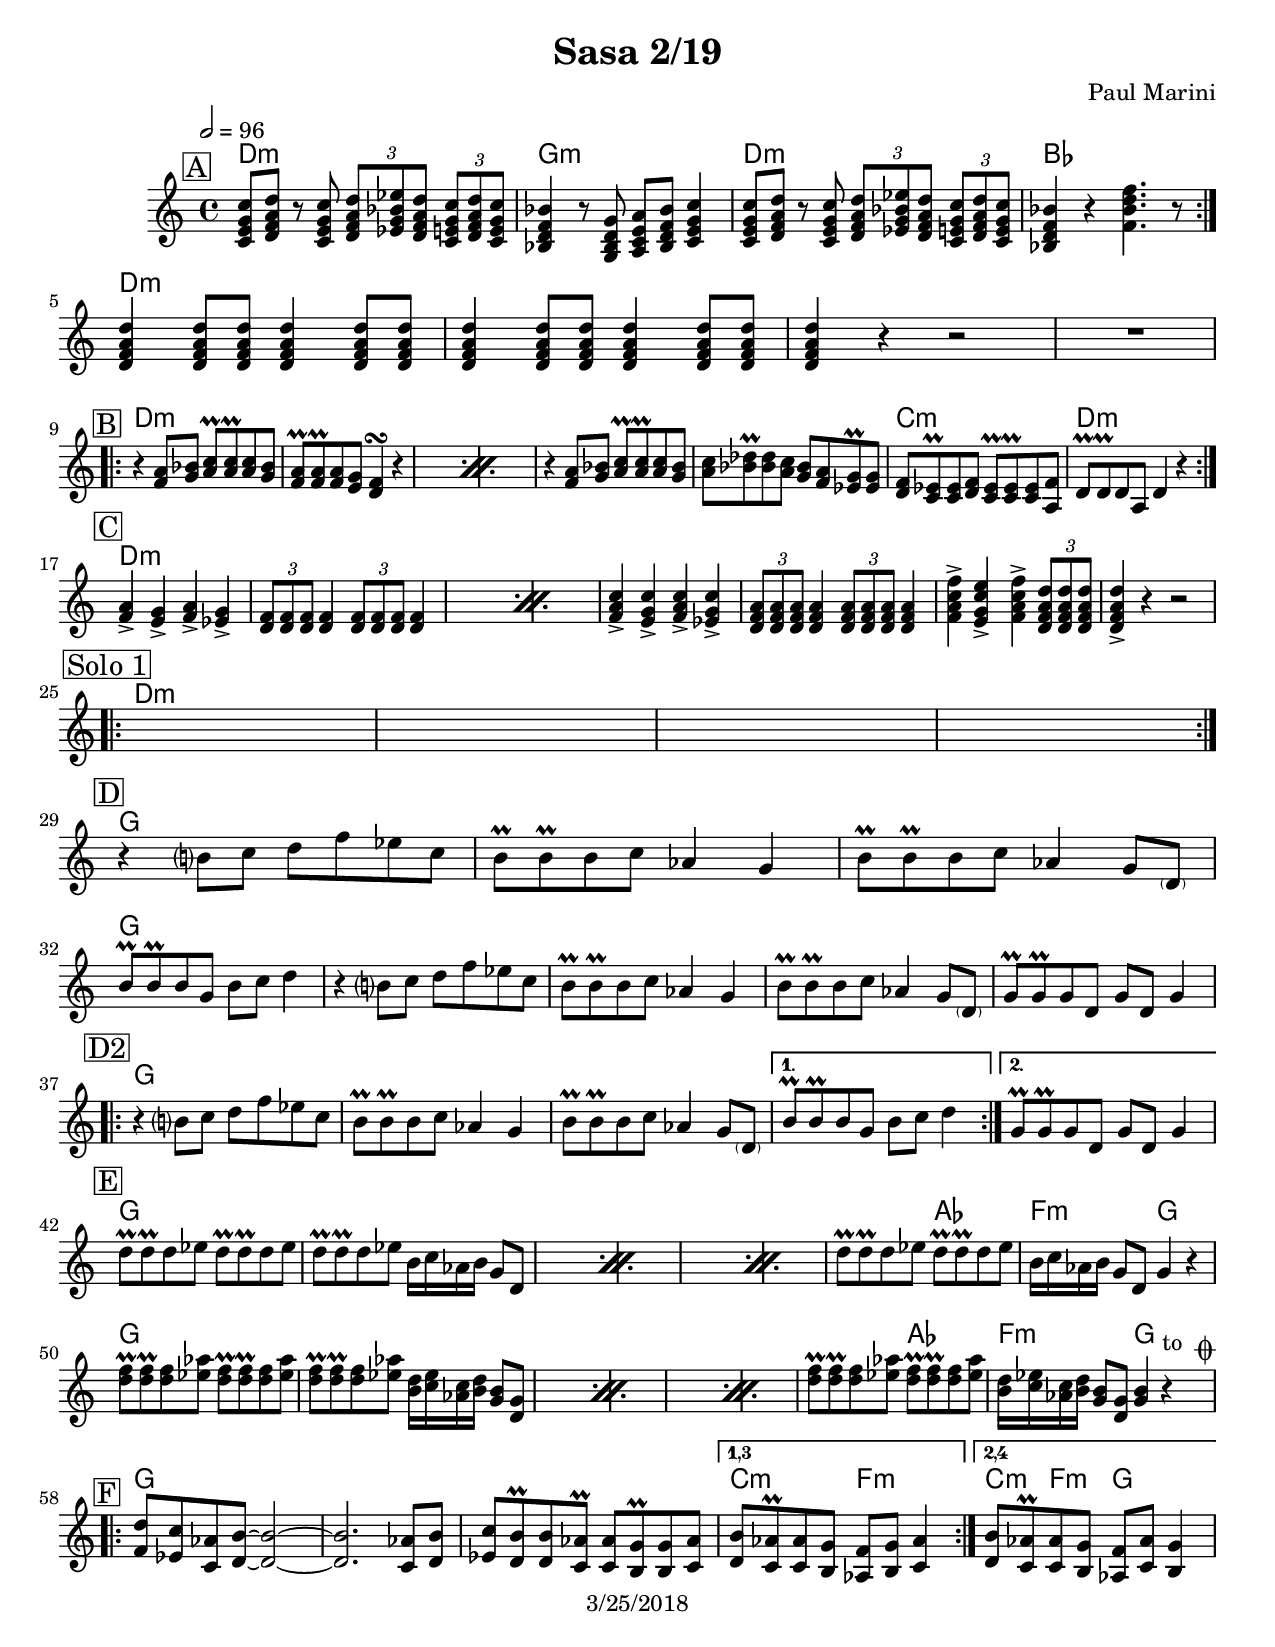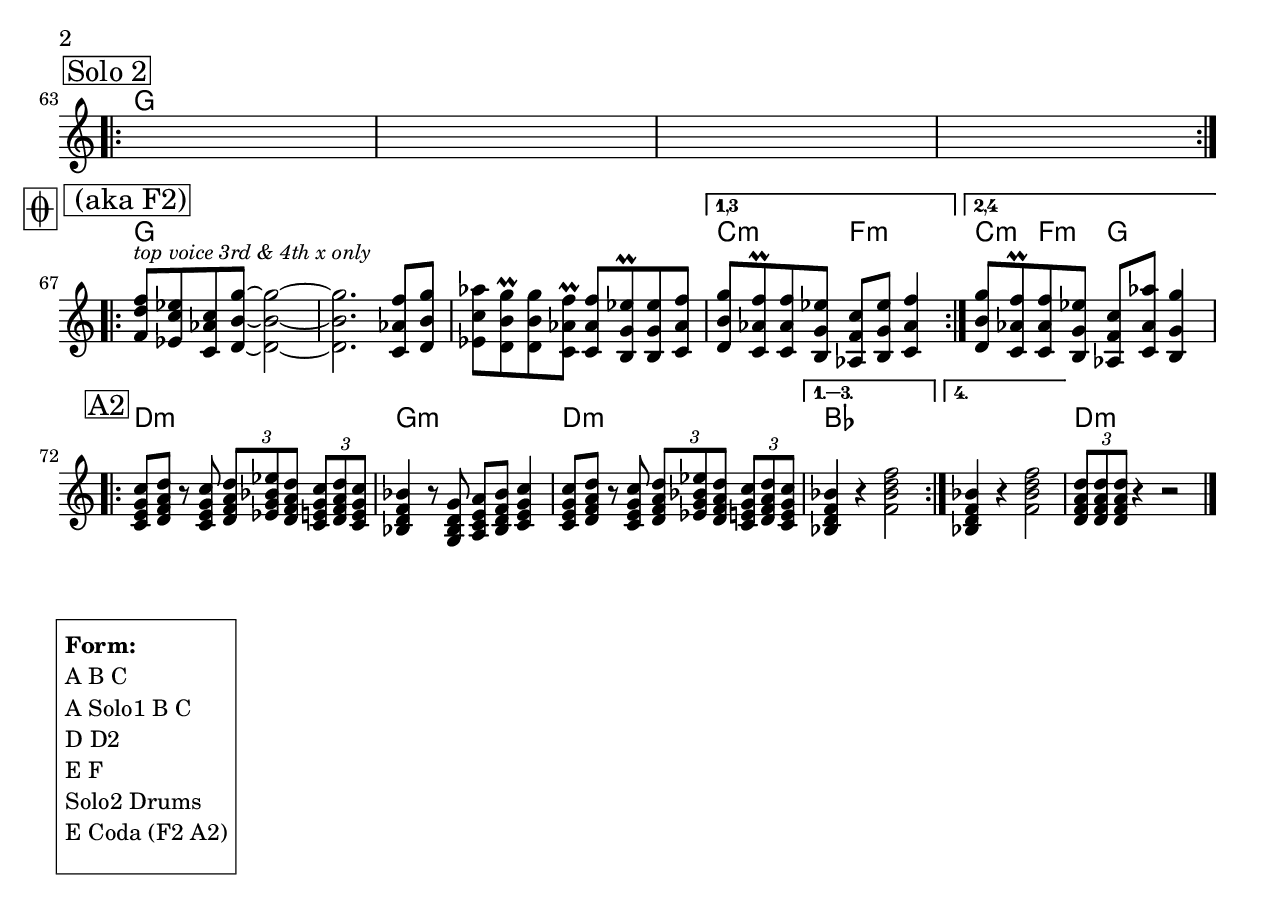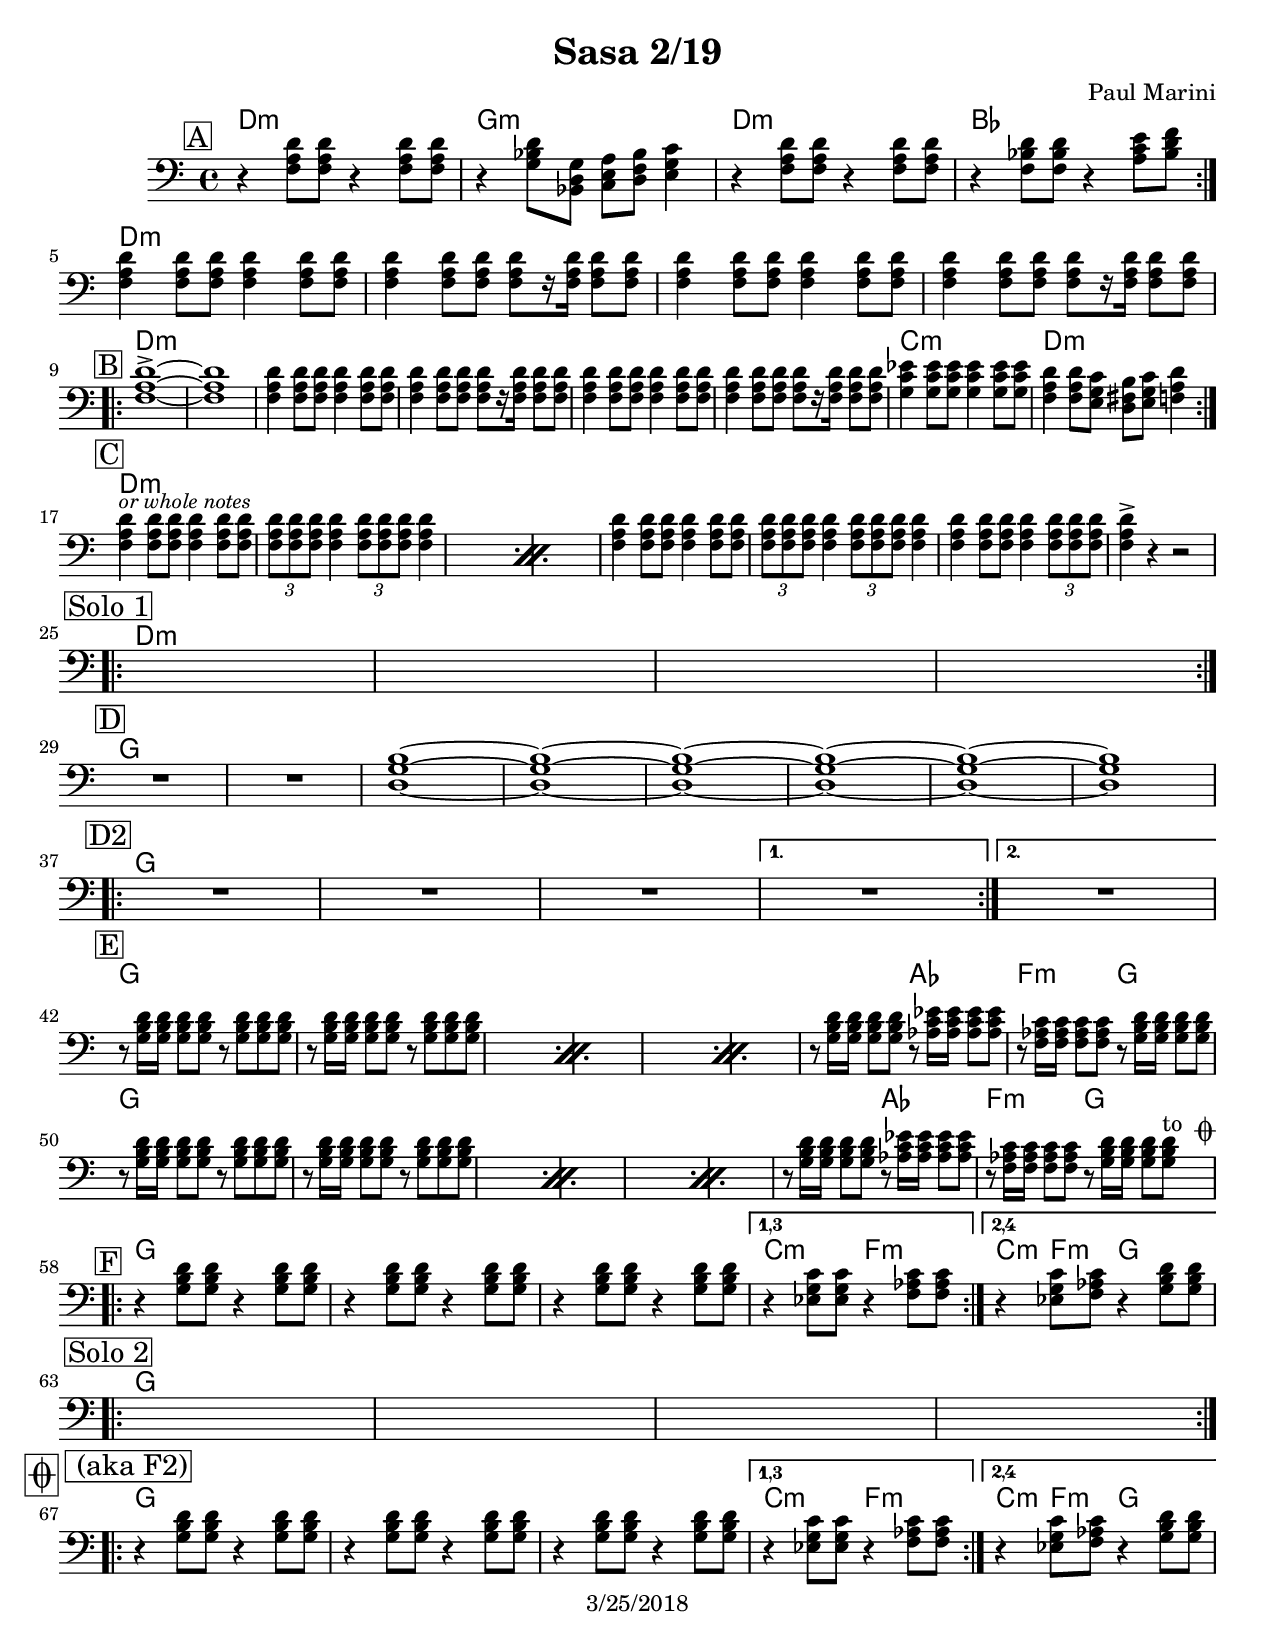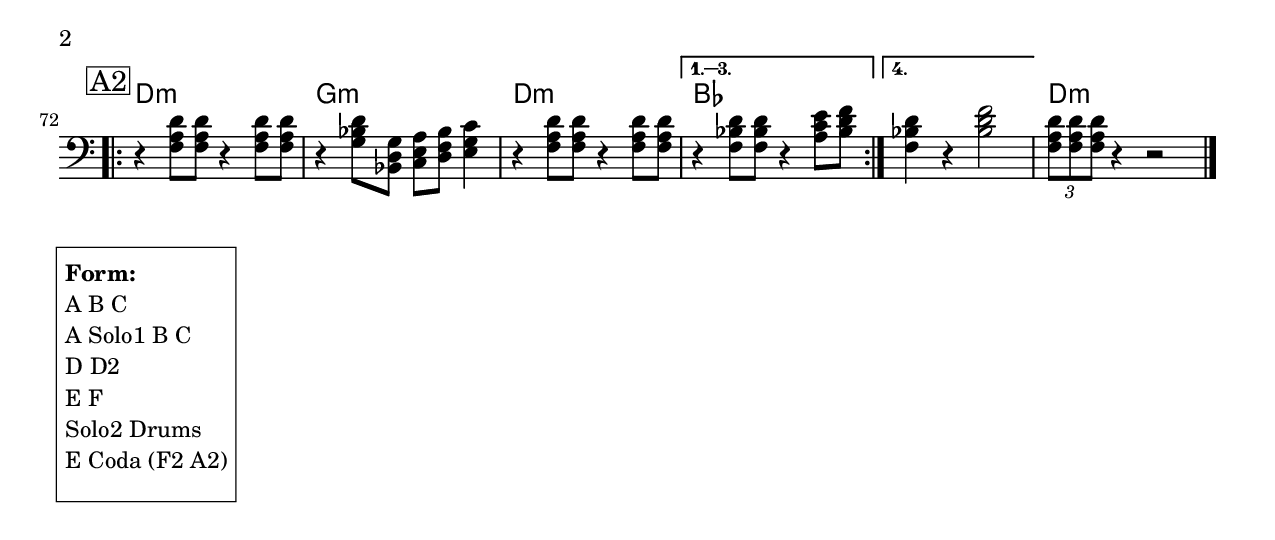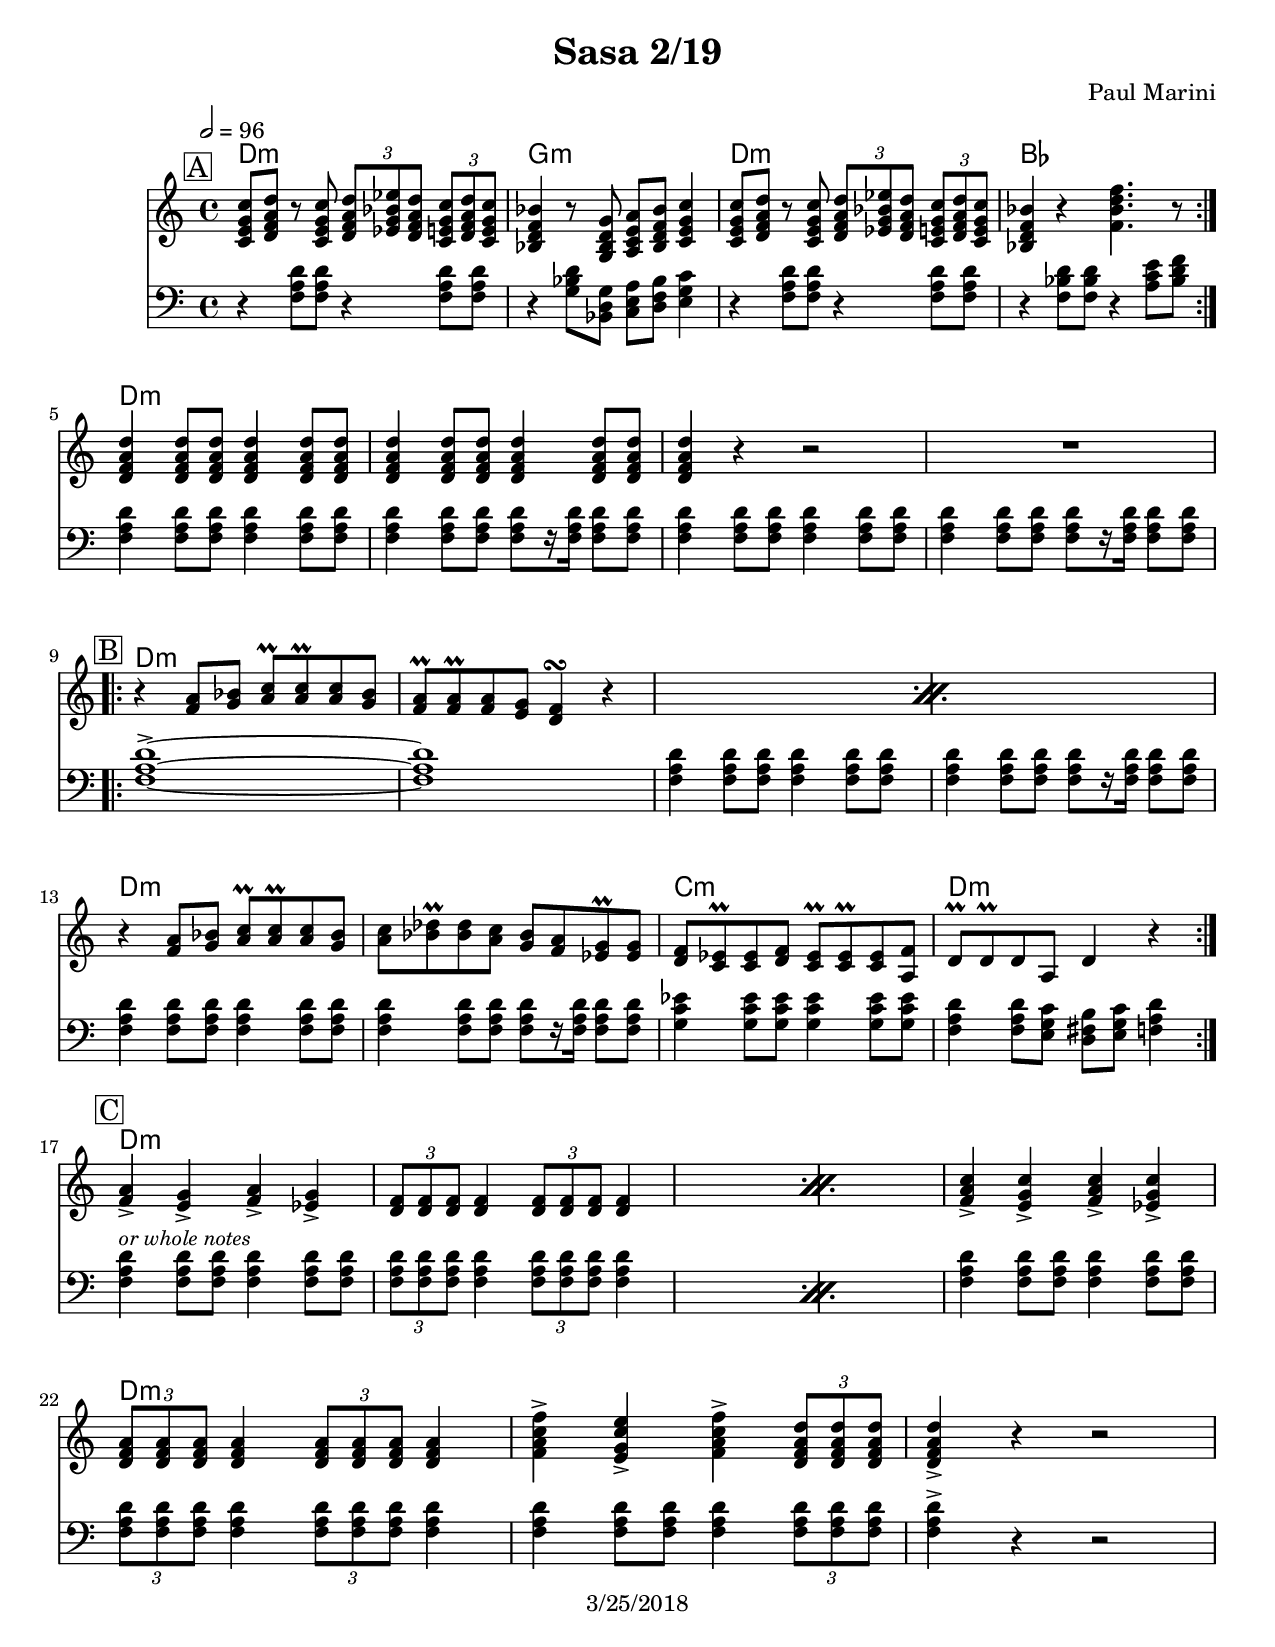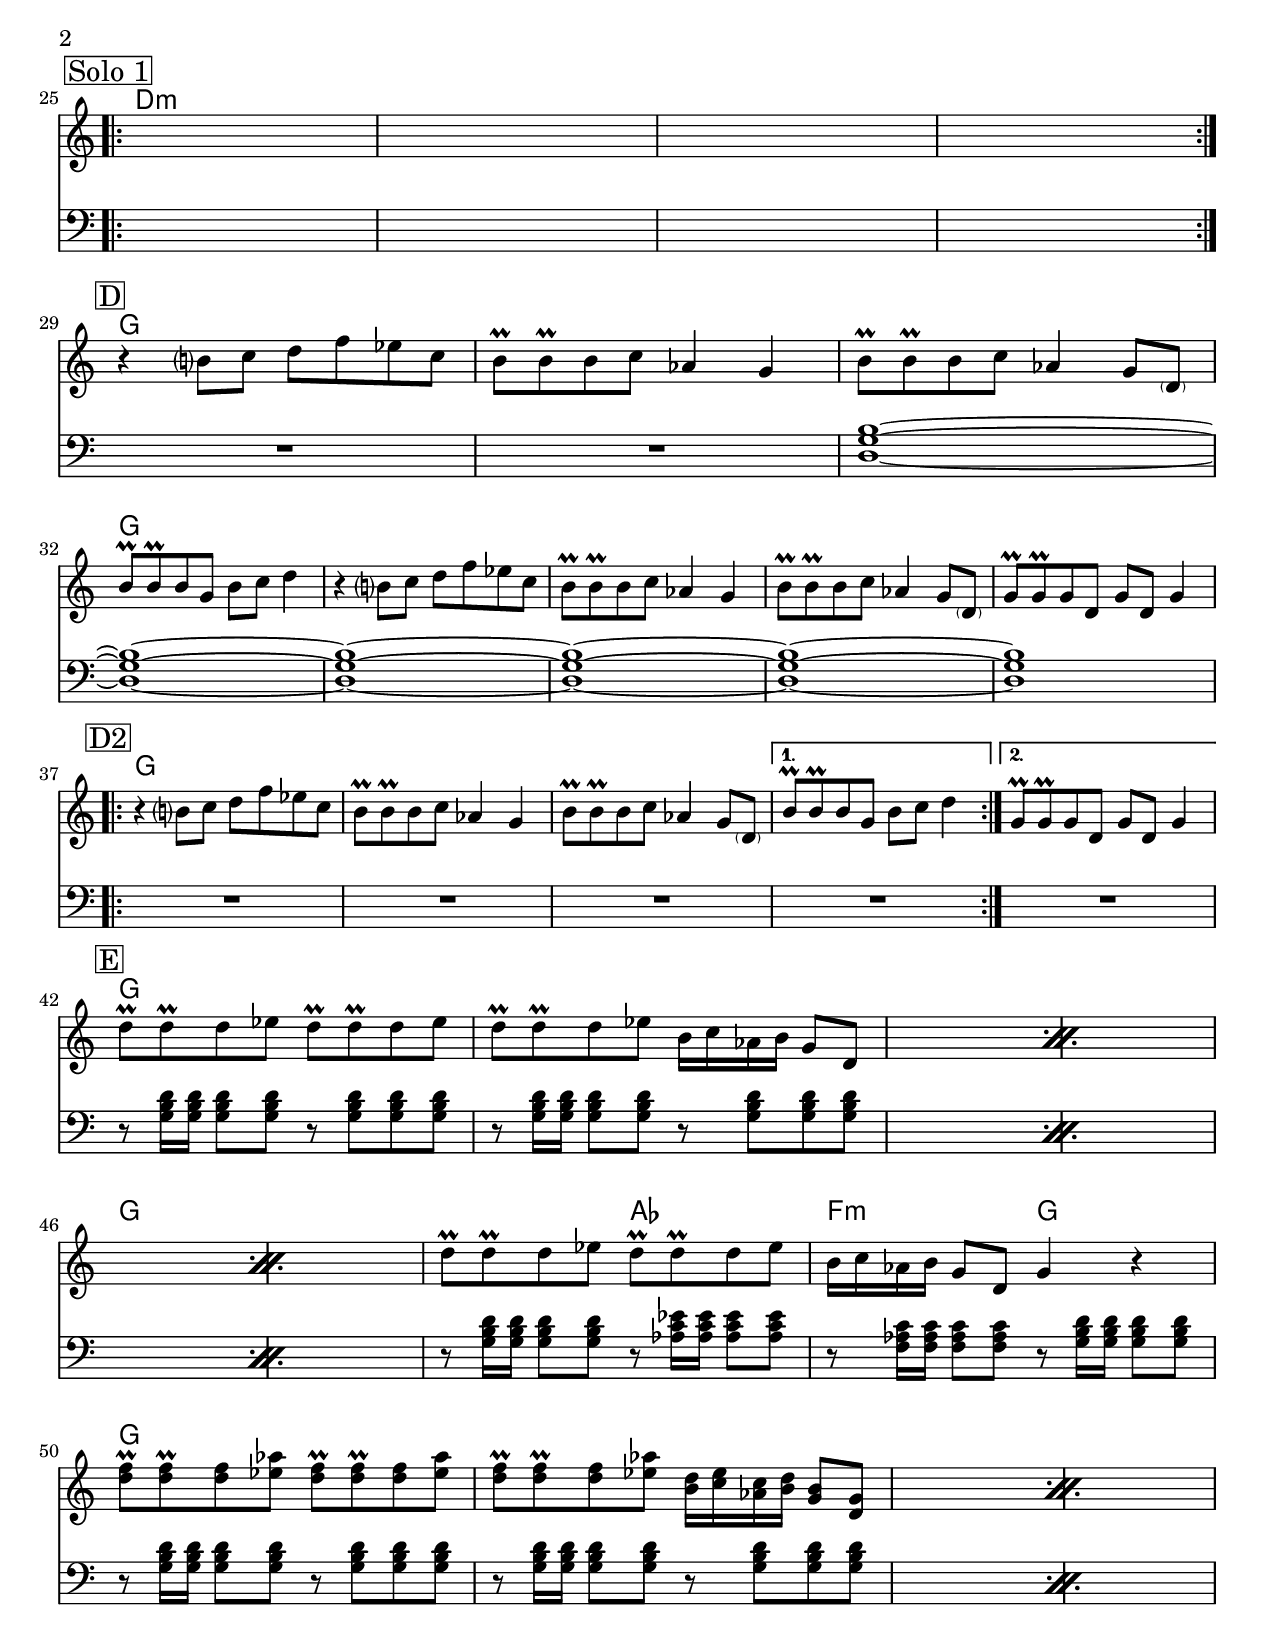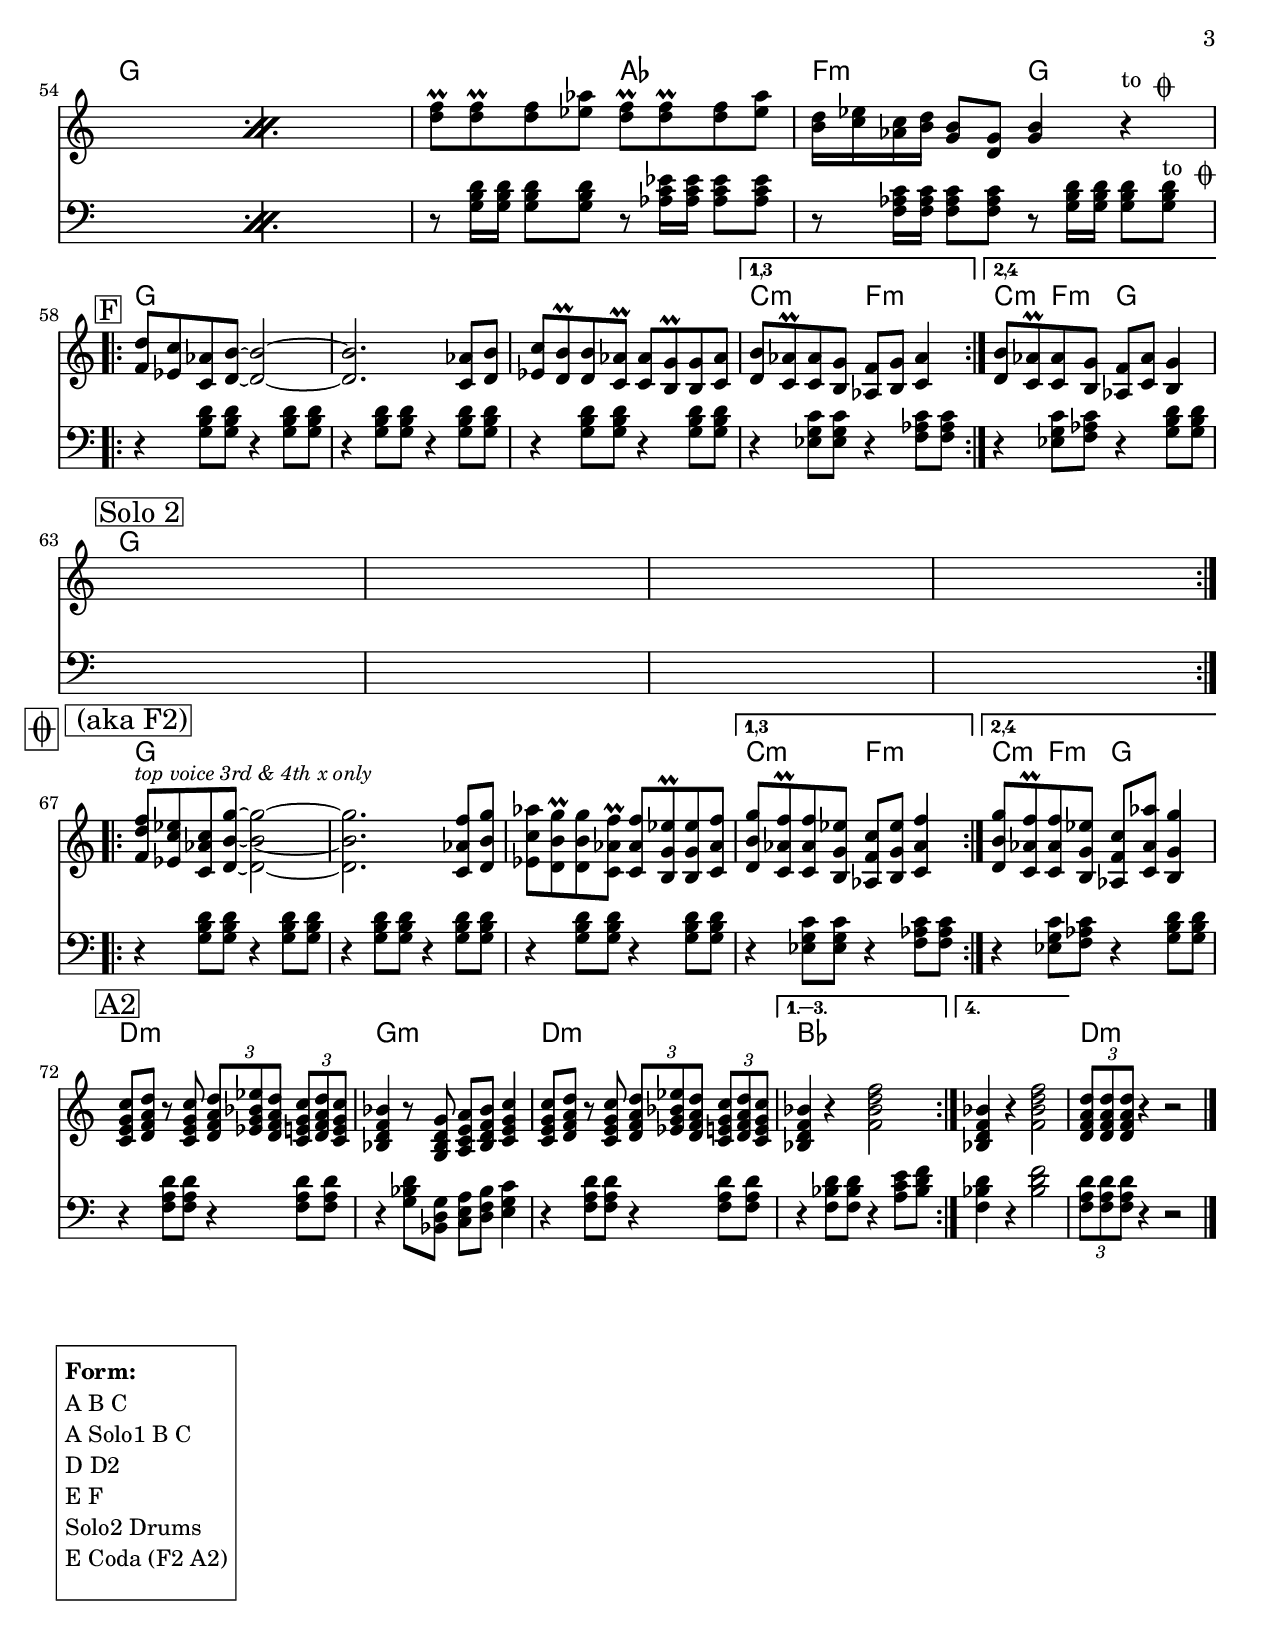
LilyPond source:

\version "2.18.2"

\header {
	title = "Sasa 2/19"
	composer = "Paul Marini"
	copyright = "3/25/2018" %date of latest edits
}
\paper {
  #(set-paper-size "letter")
  }


slash = {
	\override NoteHead #'style = #'slash
	\override Stem #'transparent = ##t
}

noslash = {
	\revert NoteHead #'style
	\revert Stem #'transparent
}

the_form = %Form
	\markup { \box \column {
	\line { " " }
	\line { \bold " Form: " }
	\line { " A B C " }
	\line { " A Solo1 B C " }
	\line { " D D2 " }
	\line { " E F " }
	\line { " Solo2 Drums " }
	\line { " E Coda (F2 A2) " }
	\line { " " }
	}}

test = { \relative c' { \tempo 2 = 96 \set Score.markFormatter = #format-mark-box-letters
}
}

%{ ornament conventions, a/o 10/2017
%	\prall		regular up ornament, metric
%	\lineprall	quick, nonmetric up ornament	(was \mordent)
%	\mordent		regular down ornament, nonmetric	(was \upbow)
%	\prallprall	consecutive up ornaments, metric
% \trill		trill
%	\turn		turn of some sort
%}

melody = { \relative c' { \tempo 2 = 96 \set Score.markFormatter = #format-mark-box-letters

	\mark \markup { \box "A" }
	\repeat volta 2 {
		<c e g c>8 <d f a d> r <c e g c> \times 2/3 { <d f a d>8 <ees g bes ees> <d f a d> } \times 2/3 { <c e g c> <d f a d> <c e g c> } |
		<bes d f bes>4 r8 <g bes d g> <a c e a> <bes d f bes> <c e g c>4 |
		<c e g c>8 <d f a d> r <c e g c> \times 2/3 { <d f a d>8 <ees g bes ees> <d f a d> } \times 2/3 { <c e g c> <d f a d> <c e g c> } |
		<bes d f bes>4 r <f' bes d f>4. r8 |
	} \break
	<d f a d>4 <d f a d>8 <d f a d> <d f a d>4 <d f a d>8 <d f a d> | 
	<d f a d>4 <d f a d>8 <d f a d> <d f a d>4 <d f a d>8 <d f a d> | 
	<d f a d>4 r r2 | R1 | \break

	\mark \markup { \box "B" }
	\repeat volta 2 {
		\repeat percent 2 {
			r4 <f a>8 <g bes> <a c>\prall <a c>\prall <a c> <g bes> | <f a>\prall <f a>\prall <f a> <e g> <d f>4\turn r |
		}
		r4 <f a>8 <g bes> <a c>\prall <a c>\prall <a c> <g bes> | <a c> <bes des>\prall <bes des> <a c> <g bes> <f a> <ees g>\prall <ees g> |
		<d f> <c ees>\prall <c ees> <d f> <c ees>8\prall <c ees>\prall <c ees> <a f'> |
		d\prall d\prall d a d4 r |
	} \break

	\mark \markup { \box "C" }
	\repeat percent 2 {
		<f a>4-> <e g>-> <f a>-> <ees g>-> | 
		\times 2/3 { <d f>8 <d f> <d f> } <d f>4 \times 2/3 { <d f>8 <d f> <d f> } <d f>4 | 
	}
		<f a c>4-> <e g c>-> <f a c>-> <ees g c>-> | 
		\times 2/3 { <d f a>8 <d f a> <d f a> } <d f a>4 \times 2/3 { <d f a>8 <d f a> <d f a> } <d f a>4 | 
		<f a c f>4-> <e g c e>-> <f a c f>-> \times 2/3 { <d f a d>8 <d f a d> <d f a d> } |
		<d f a d>4-> r r2 | \break

	\mark \markup { \box "Solo 1" }
	\repeat volta 2 {
		s1 | s1 | s1 | s1 | 
	} \break

	\mark \markup { \box "D" }
		r4 b'?8 c d f ees c | b\prall b\prall b c aes4 g | 
		b8\prall b\prall b c aes4 g8 \parenthesize d | 
		b'\prall b\prall b g b c d4 | 
		r4 b?8 c d f ees c | b\prall b\prall b c aes4 g | 
		b8\prall b\prall b c aes4 g8 \parenthesize d | 
		g8\prall g\prall g d g d g4 | 
		 \break
		 
	\mark \markup { \box "D2" }
	\repeat volta 2 {
		r4 b?8 c d f ees c | b\prall b\prall b c aes4 g | 
		b8\prall b\prall b c aes4 g8 \parenthesize d | 
	}
		\alternative {
			{ b'\prall b\prall b g b c d4 | }
			{ g,8\prall g\prall g d g d g4 | }
		} \break

	\mark \markup { \box "E" }
	\repeat percent 3 {
		d'8\prall d\prall d ees d8\prall d\prall d ees |
		d8\prall d\prall d ees b16 c aes b g8 d |
	}
	d'8\prall d\prall d ees d8\prall d\prall d ees |
	b16 c aes b g8 d g4 r | \break

	\repeat percent 3 {
		<d' f>8\prall <d f>\prall <d f> <ees aes> <d f>8\prall <d f>\prall <d f> <ees aes> |
		<d f>8\prall <d f>\prall <d f> <ees aes> <b d>16 <c ees> <aes c> <b d> <g b>8 <d g> |
	}
	<d' f>8\prall <d f>\prall <d f> <ees aes> <d f>8\prall <d f>\prall <d f> <ees aes> |
	<b d>16 <c ees> <aes c> <b d> <g b>8 <d g> <g b>4 r^\markup { "to " \musicglyph #"scripts.coda" }  | \break

	\mark \markup { \box "F" }
	\repeat volta 2 {
		<f d'>8 <ees c'> <c aes'> <d b'>~ <d b'>2~ | <d b'>2. <c aes'>8 <d b'> |
		<ees c'> <d b'>\prall <d b'> <c aes'>\prall <c aes'> <b g'>\prall <b g'> <c aes'> |
	}
	  \set Score.repeatCommands = #'((volta "1,3"))
		{ <d b'>8 <c aes'>\prall <c aes'> <b g'> <aes f'> <b g'> <c aes'>4 | }
	  \set Score.repeatCommands = #'((volta #f) (volta "2,4") end-repeat)
		{ <d b'>8 <c aes'>\prall <c aes'> <b g'> <aes f'> <c aes'> <b g'>4 | }
	  \set Score.repeatCommands = #'((volta #f))  \break

	\mark \markup { \box "Solo 2" }
	\repeat volta 2 {
		s1 | s1 | s1 | s1 | 
	} \break

	\mark \markup { \box { \musicglyph #"scripts.coda" " (aka F2)" } }
	\repeat volta 2 {
		<f' d' f>8^\markup { \small \italic "top voice 3rd & 4th x only" } <ees c' ees> <c aes' c> <d b' g'>~ <d b' g'>2~ | <d b' g'>2. <c aes' f'>8 <d b' g'> |
		<ees c' aes'> <d b' g'>\prall <d b' g'> <c aes' f'>\prall <c aes' f'> <b g' ees'>\prall <b g' ees'> <c aes' f'> |
	}
	  \set Score.repeatCommands = #'((volta "1,3"))
		{ <d b' g'>8 <c aes' f'>\prall <c aes' f'> <b g' ees'> <aes f' c'> <b g' ees'> <c aes' f'>4 | }
	  \set Score.repeatCommands = #'((volta #f) (volta "2,4") end-repeat)
		{ <d b' g'>8 <c aes' f'>\prall <c aes' f'> <b g' ees'> <aes f' c'> <c aes' aes'> <b g' g'>4 | }
	  \set Score.repeatCommands = #'((volta #f))  \break

	\mark \markup { \box "A2" }
	\repeat volta 4 {
		<c e g c>8 <d f a d> r <c e g c> \times 2/3 { <d f a d>8 <ees g bes ees> <d f a d> } \times 2/3 { <c e g c> <d f a d> <c e g c> } |
		<bes d f bes>4 r8 <g bes d g> <a c e a> <bes d f bes> <c e g c>4 |
		<c e g c>8 <d f a d> r <c e g c> \times 2/3 { <d f a d>8 <ees g bes ees> <d f a d> } \times 2/3 { <c e g c> <d f a d> <c e g c> } |
	}
	\alternative {
		{ <bes d f bes>4 r <f' bes d f>2 | }
		{ <bes, d f bes>4 r <f' bes d f>2 | }
	} \times 2/3 { <d f a d>8 <d f a d> <d f a d> } r4 r2 | \bar "|." 
}
}

midbrass = { \relative c { \set Score.markFormatter = #format-mark-box-letters

	\mark \markup { \box "A" }
	\repeat volta 2 {
		r4 <f a d>8 <f a d> r4 <f a d>8 <f a d> | r4 <g bes d>8 <bes, d g> <c e a> <d f bes> <e g c>4 
		r4 <f a d>8 <f a d> r4 <f a d>8 <f a d> | r4 <f bes d>8 <f bes d> r4 <a c e>8 <bes d f> |
	} \break
	<f a d>4 <f a d>8 <f a d> <f a d>4 <f a d>8 <f a d> |
	<f a d>4 <f a d>8 <f a d> <f a d>[ r16 <f a d>] <f a d>8 <f a d> |
	<f a d>4 <f a d>8 <f a d> <f a d>4 <f a d>8 <f a d> |
	<f a d>4 <f a d>8 <f a d> <f a d>[ r16 <f a d>] <f a d>8 <f a d> |
	\break

	\mark \markup { \box "B" }
	\repeat volta 2 {
		<f a d>1->~ | <f a d> |
		<f a d>4 <f a d>8 <f a d> <f a d>4 <f a d>8 <f a d> |
		<f a d>4 <f a d>8 <f a d> <f a d>[ r16 <f a d>] <f a d>8 <f a d> |

		<f a d>4 <f a d>8 <f a d> <f a d>4 <f a d>8 <f a d> |
		<f a d>4 <f a d>8 <f a d> <f a d>[ r16 <f a d>] <f a d>8 <f a d> |
		<g c ees>4 <g c ees>8 <g c ees> <g c ees>4 <g c ees>8 <g c ees> |
		<f a d>4 <f a d>8 <e g c> <d fis b> <e g c> <f a d>4 |
	}

	\mark \markup { \box "C" }
	\repeat percent 2 {
		<f a d>4^\markup {\small \italic "or whole notes" } <f a d>8 <f a d> <f a d>4 <f a d>8 <f a d> |
		\times 2/3 { <f a d>8 <f a d> <f a d> } <f a d>4 \times 2/3 { <f a d>8 <f a d> <f a d> } <f a d>4 | 
	}
		<f a d>4 <f a d>8 <f a d> <f a d>4 <f a d>8 <f a d> |
		\times 2/3 { <f a d>8 <f a d> <f a d> } <f a d>4 \times 2/3 { <f a d>8 <f a d> <f a d> } <f a d>4 | 
		<f a d>4 <f a d>8 <f a d> <f a d>4 \times 2/3 { <f a d>8 <f a d> <f a d> } |
	<f a d>4-> r r2 | \break

	\mark \markup { \box "Solo 1" }
	\repeat volta 2 {
		s1 | s1 | s1 | s1 | 
	} \break

	\mark \markup { \box "D" }
	R1 | R1 | <d g b>1~ | <d g b>~ | 
	<d g b>~ | <d g b>~ | <d g b>~ | <d g b> |
	 \break
	\mark \markup { \box "D2" }
	\repeat volta 2 {
		R1 | R1 | R1 | 
	}
		\alternative {
			{ R1 | }
			{ R1 | }
		} \break

	\mark \markup { \box "E" }
	\repeat percent 3 {
		r8 <g b d>16 <g b d> <g b d>8 <g b d> r <g b d> <g b d> <g b d> |
		r8 <g b d>16 <g b d> <g b d>8 <g b d> r <g b d> <g b d> <g b d> |
	}
		r8 <g b d>16 <g b d> <g b d>8 <g b d> r <aes c ees>16 <aes c ees> <aes c ees>8 <aes c ees> |
		r8 <f aes c>16 <f aes c> <f aes c>8 <f aes c> r <g b d>16 <g b d> <g b d>8 <g b d> |
	\break

	\repeat percent 3 {
		r8 <g b d>16 <g b d> <g b d>8 <g b d> r <g b d> <g b d> <g b d> |
		r8 <g b d>16 <g b d> <g b d>8 <g b d> r <g b d> <g b d> <g b d> |
	}
		r8 <g b d>16 <g b d> <g b d>8 <g b d> r <aes c ees>16 <aes c ees> <aes c ees>8 <aes c ees> |
		r8 <f aes c>16 <f aes c> <f aes c>8 <f aes c> r <g b d>16 <g b d> <g b d>8 <g b d>^\markup { "to " \musicglyph #"scripts.coda" }  |
	\break

	\mark \markup { \box "F" }
	\repeat volta 2 {
		r4 <g b d>8 <g b d> r4 <g b d>8 <g b d> |
		r4 <g b d>8 <g b d> r4 <g b d>8 <g b d> |
		r4 <g b d>8 <g b d> r4 <g b d>8 <g b d> |
	}
	  \set Score.repeatCommands = #'((volta "1,3"))
			{ r4 <ees g c>8 <ees g c> r4 <f aes c>8 <f aes c> | }
	  \set Score.repeatCommands = #'((volta #f) (volta "2,4") end-repeat)
			{ r4 <ees g c>8 <f aes c> r4 <g b d>8 <g b d> | }
	  \set Score.repeatCommands = #'((volta #f))  \break

	\mark \markup { \box "Solo 2" }
	\repeat volta 2 {
		s1 | s1 | s1 | s1 | \noslash
	} \break

	\mark \markup { \box { \musicglyph #"scripts.coda" " (aka F2)" } }
	\repeat volta 2 {
		r4 <g b d>8 <g b d> r4 <g b d>8 <g b d> |
		r4 <g b d>8 <g b d> r4 <g b d>8 <g b d> |
		r4 <g b d>8 <g b d> r4 <g b d>8 <g b d> |
	}
	  \set Score.repeatCommands = #'((volta "1,3"))
			{ r4 <ees g c>8 <ees g c> r4 <f aes c>8 <f aes c> | }
	  \set Score.repeatCommands = #'((volta #f) (volta "2,4") end-repeat)
			{ r4 <ees g c>8 <f aes c> r4 <g b d>8 <g b d> | }
	  \set Score.repeatCommands = #'((volta #f))  \break

	\mark \markup { \box "A2" }
	\repeat volta 4 {
		r4 <f a d>8 <f a d> r4 <f a d>8 <f a d> | r4 <g bes d>8 <bes, d g> <c e a> <d f bes> <e g c>4 
		r4 <f a d>8 <f a d> r4 <f a d>8 <f a d> | 
	}
	\alternative {
		{ r4 <f bes d>8 <f bes d> r4 <a c e>8 <bes d f> | }
		{ <f bes d>4 r <bes d f>2 | }

	} \times 2/3 { <f a d>8 <f a d> <f a d> } r4 r2 | \bar "|." 


}
}


changes = { \chordmode {

% A
d1:min | g:min | d:min | bes |

d1:min | d:min | d:min | d:min |

% B
d1:min | d:min | d:min | d:min |
d:min | d:min | c:min | d:min |

% C
d1:min | d:min | d:min | d:min |
d:min | d:min | d:min | d:min |

% Solo 1 
d1:min | d:min | d:min | d:min |

% D
g1 | g | g | g |  
g1 | g | g | g |  
% D2
g1 | g | g | g | g | 

% E
g1 | g | g | g | 
g1 | g | g2 aes | f:min g | 
% E
g1 | g | g | g | 
g1 | g | g2 aes | f:min g | 

% F
g1 | g | g | c2:min f:min | 
			c4:min f:min g2 |

% Solo 2
g1 | g | g | g |  

% F2
g1 | g | g | c2:min f:min | 
			c4:min f:min g2 |

% A2
d1:min | g:min | d:min | bes | bes |
d:min |


}
}


\book {
	\bookOutputSuffix "score"
	\score {
	  <<
	    \new ChordNames {
		\set chordChanges = ##t
		\changes
	    }
	    \new Staff { \clef treble
		\melody
	    }
	    \new Staff { \clef bass
		\midbrass
	    }
	  >>
	}
	\the_form
}
\book {
	\bookOutputSuffix "melody"
	\score {
	  <<
	    \new ChordNames {
		\set chordChanges = ##t
		\changes
	    }
	    \new Staff { \clef treble
		\melody
	    }
	  >>
	}
	\the_form
}
\book {
	\bookOutputSuffix "midbrass"
	\score {
	  <<
	    \new ChordNames {
		\set chordChanges = ##t
		\changes
	    }
	    \new Staff { \clef bass
		\midbrass
	    }
	  >>
	}
	\the_form
}
%{
\book {
	\score {
	  <<
		\new Staff {
		  \set Staff.midiInstrument = #"trumpet" \unfoldRepeats
			\melody
		}
		\new Staff {
		  \set Staff.midiInstrument = #"trumpet" \unfoldRepeats
			\midbrass
		}
	  >>
		\midi { }
	}
}
%{
\book {
	\score {
	  <<
		\new Staff {
		  \set Staff.midiInstrument = #"trumpet" \unfoldRepeats
			\test
		}
	  >>
		\midi { }
	}
}
%}
